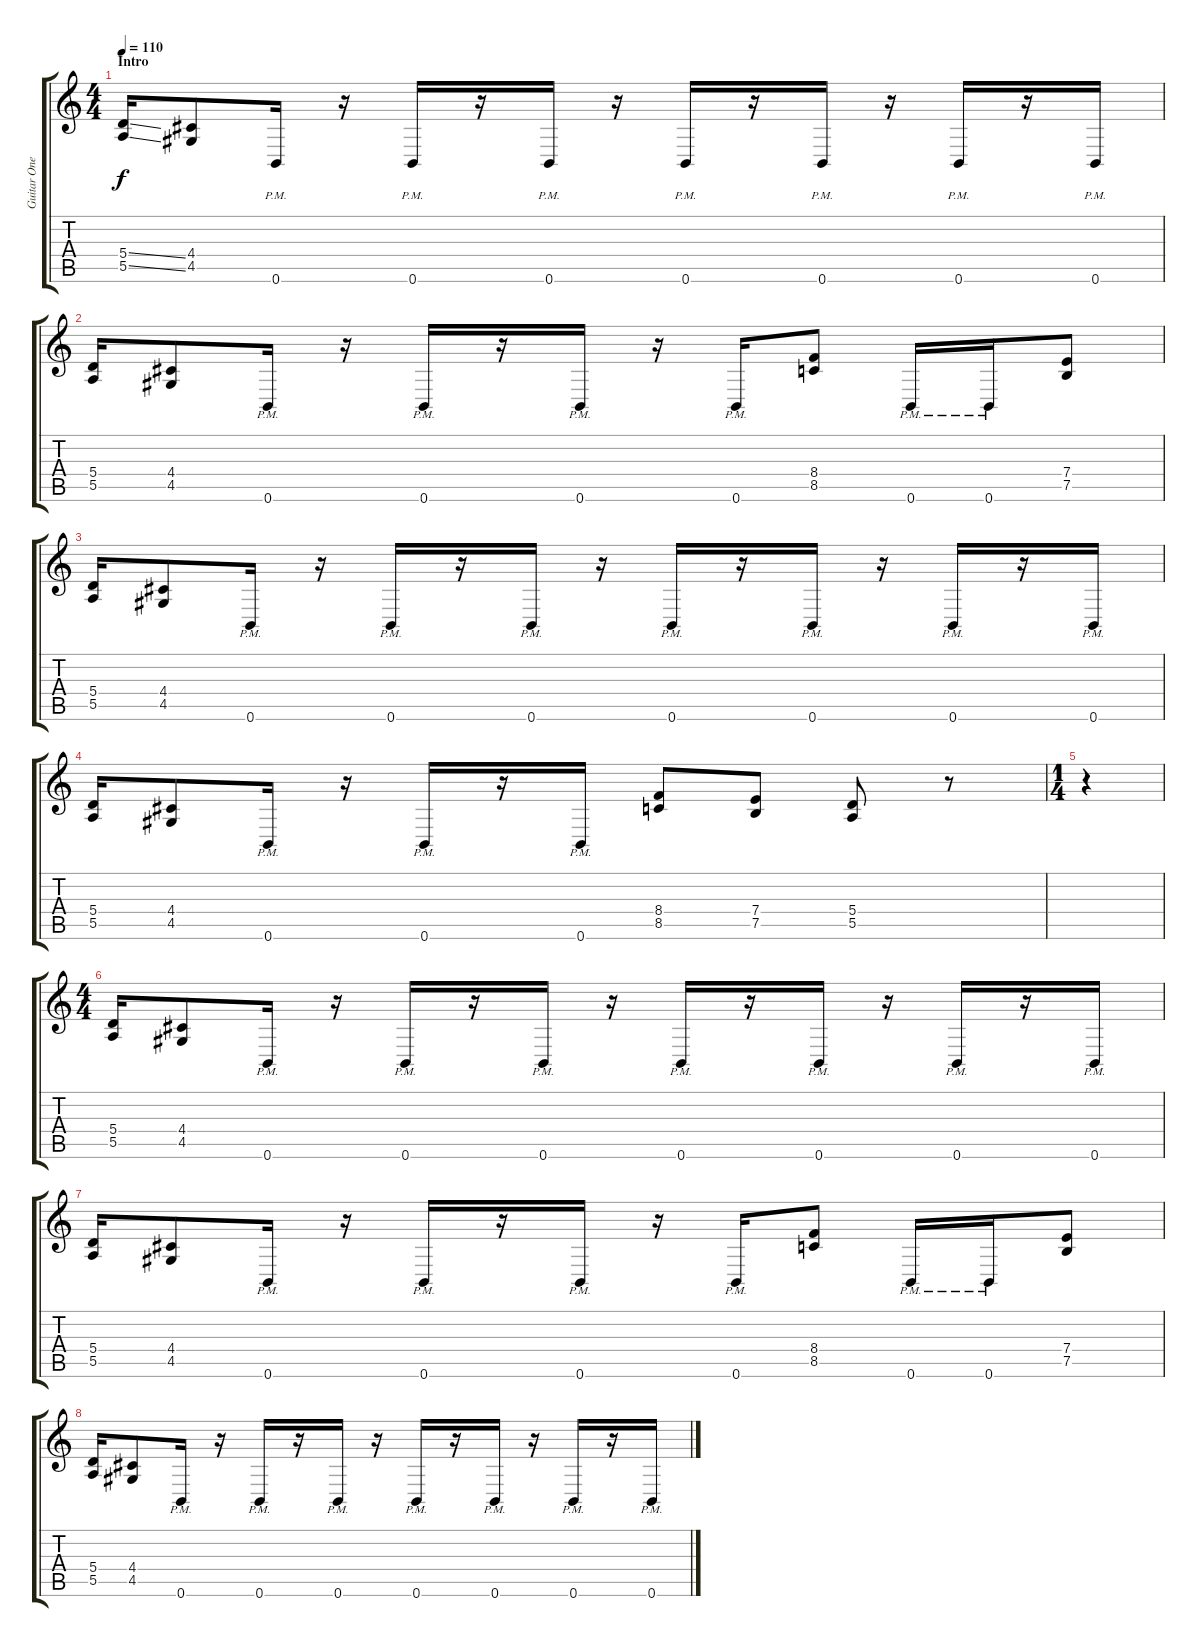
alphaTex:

\track ("Guitar One" "Guitar One") {instrument distortionguitar}
\staff {score tabs}
\tuning (B3 Gb3 D3 A2 E2 B1) {hide}
\ts (4 4)
\section ("" "Intro")
\tempo 110
\clef g2
\ks c
(5.4{ss} 5.5{ss}).16{dy f instrument distortionguitar} (4.4 4.5).8 0.6{pm}.16 r.16 0.6{pm}.16 r.16 0.6{pm}.16 r.16 0.6{pm}.16 r.16 0.6{pm}.16 r.16 0.6{pm}.16 r.16 0.6{pm}.16 |
(5.4 5.5).16 (4.4 4.5).8 0.6{pm}.16 r.16 0.6{pm}.16 r.16 0.6{pm}.16 r.16 0.6{pm}.16 (8.4 8.5).8 0.6{pm}.16 0.6{pm}.16 (7.4 7.5).8 |
(5.4 5.5).16 (4.4 4.5).8 0.6{pm}.16 r.16 0.6{pm}.16 r.16 0.6{pm}.16 r.16 0.6{pm}.16 r.16 0.6{pm}.16 r.16 0.6{pm}.16 r.16 0.6{pm}.16 |
(5.4 5.5).16 (4.4 4.5).8 0.6{pm}.16 r.16 0.6{pm}.16 r.16 0.6{pm}.16 (8.4 8.5).8 (7.4 7.5).8 (5.4 5.5).8 r.8 |
\ts (1 4)
r.4 |
\ts (4 4)
(5.4 5.5).16 (4.4 4.5).8 0.6{pm}.16 r.16 0.6{pm}.16 r.16 0.6{pm}.16 r.16 0.6{pm}.16 r.16 0.6{pm}.16 r.16 0.6{pm}.16 r.16 0.6{pm}.16 |
(5.4 5.5).16 (4.4 4.5).8 0.6{pm}.16 r.16 0.6{pm}.16 r.16 0.6{pm}.16 r.16 0.6{pm}.16 (8.4 8.5).8 0.6{pm}.16 0.6{pm}.16 (7.4 7.5).8 |
(5.4 5.5).16 (4.4 4.5).8 0.6{pm}.16 r.16 0.6{pm}.16 r.16 0.6{pm}.16 r.16 0.6{pm}.16 r.16 0.6{pm}.16 r.16 0.6{pm}.16 r.16 0.6{pm}.16
